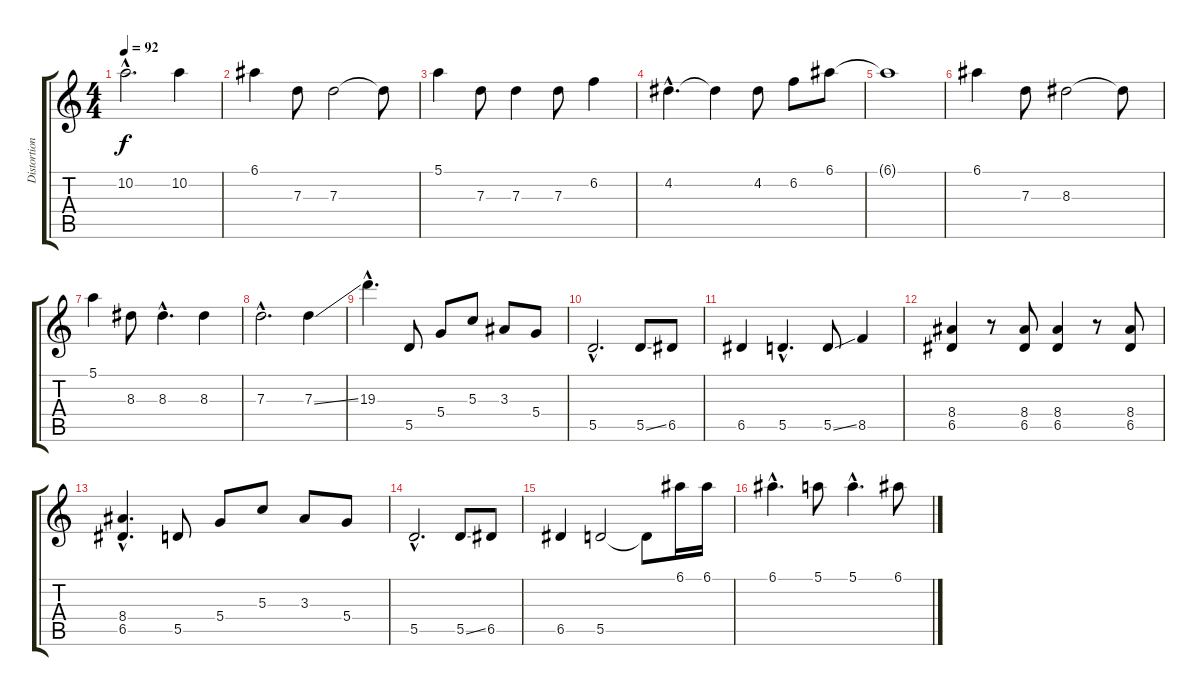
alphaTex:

\track ("Distortion" "Distortion") {instrument distortionguitar}
\staff {score tabs}
\tuning (E4 B3 G3 D3 A2 E2) {hide}
\ts (4 4)
\tempo 92
\clef g2
\ks c
10.2{hac t}.2{d dy f} 10.2.4 |
6.1.4 7.3.8 7.3.2 7.3{t}.8 |
5.1.4 7.3.8 7.3.4 7.3.8 6.2.4 |
4.2{hac}.4{d} 4.2{t}.4 4.2.8 6.2.8 6.1.8 |
6.1{t}.1 |
6.1.4 7.3.8 8.3.2 8.3{t}.8 |
5.1.4 8.3.8 8.3{hac}.4{d} 8.3.4 |
7.3{hac}.2{d} 7.3{ss}.4 |
19.3{hac}.4{d} 5.5.8 5.4.8 5.3.8 3.3.8 5.4.8 |
5.5{hac}.2{d} 5.5{ss}.8 6.5.8 |
6.5.4 5.5{hac}.4{d} 5.5{ss}.8 8.5.4 |
(8.4 6.5).4 r.8 (8.4 6.5).8 (8.4 6.5).4 r.8 (8.4 6.5).8 |
(8.4{hac} 6.5{hac}).4{d} 5.5.8 5.4.8 5.3.8 3.3.8 5.4.8 |
5.5{hac}.2{d} 5.5{ss}.8 6.5.8 |
6.5.4 5.5.2 5.5{t}.8 6.1.16 6.1.16 |
6.1{hac}.4{d} 5.1.8 5.1{hac}.4{d} 6.1.8
